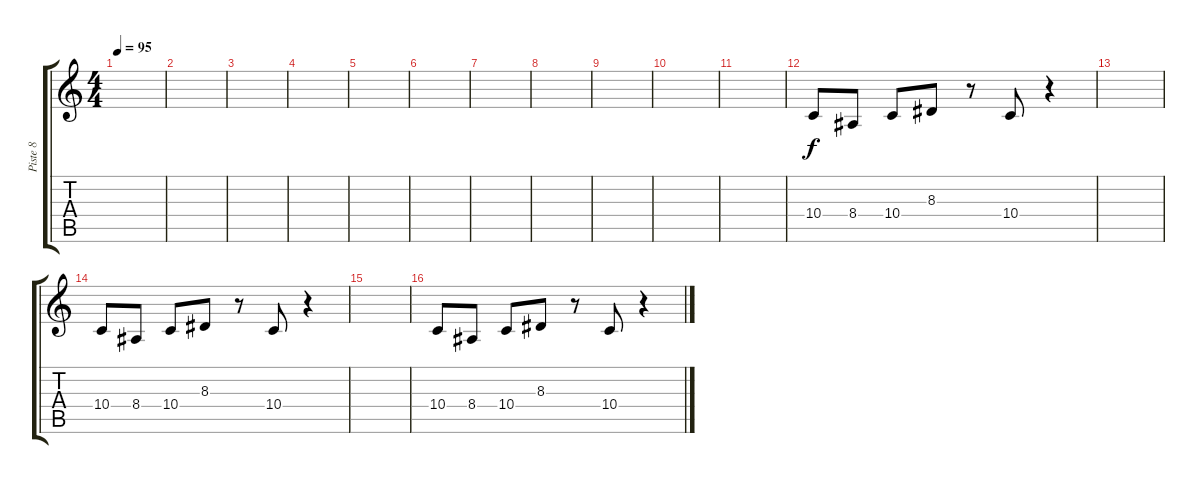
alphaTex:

\track ("Piste 8" "Piste 8") {instrument pad7halo}
\staff {score tabs}
\tuning (E4 B3 G3 D3 A2 E2) {hide}
\ts (4 4)
\tempo 95
\clef g2
\ks c
|
|
|
|
|
|
|
|
|
|
|
10.4.8 8.4.8 10.4.8 8.3.8 r.8 10.4.8 r.4 |
|
10.4.8 8.4.8 10.4.8 8.3.8 r.8 10.4.8 r.4 |
|
10.4.8 8.4.8 10.4.8 8.3.8 r.8 10.4.8 r.4
